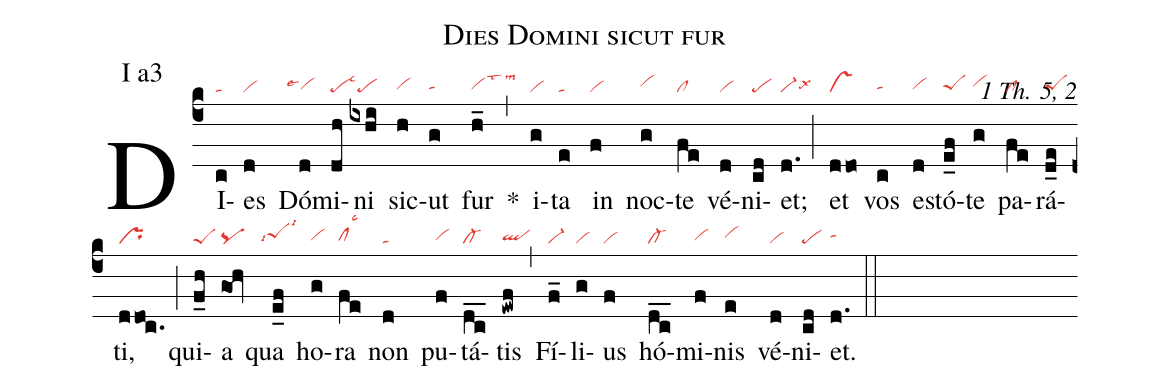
name: Dies Domini sicut fur;
commentary: 1 Th. 5, 2;
annotation: I a3;
mode: 1;
nabc-lines: 1;
%%
(c4)
DI(c|ta)es(d|vi) Dó(d|```vihglse4)mi(dh|pe)ni(ixhi|pelsc1) sic(h|vihg)ut(g|tahg) fur(h_|vihglst3lsm3) *(,)
i(g|vi)ta(e|ta) in(f|vi) noc(g|vihh)te(fe|cl) vé(d|vi)ni(cd|pe)et;(d.|vi-lsx6) (;)
et(ddo|vs) vos(c|tahg) e(d|vihg)stó(e_f|peShg)te(g|vihh) pa(fe|cl)rá(d_e|peShg)ti,(ddoc.|pr) (;)
qui(f_h|peS)a(gOh|pq) qua(e_f|```peShhlsi7lsi3) ho(g|vihg)ra(fe|clhglsc3) non(d|ta) pu(f|vihg)tá(d_c_|cl-)tis(ewf|qlhg) (,)
Fí(f_|vi-)li(g|vi)us(f|vi) hó(d_c_|cl-)mi(f|vihg)nis(e|vihh) vé(d|vi)ni(cd|pe)et.(d.|tahh) (::)
